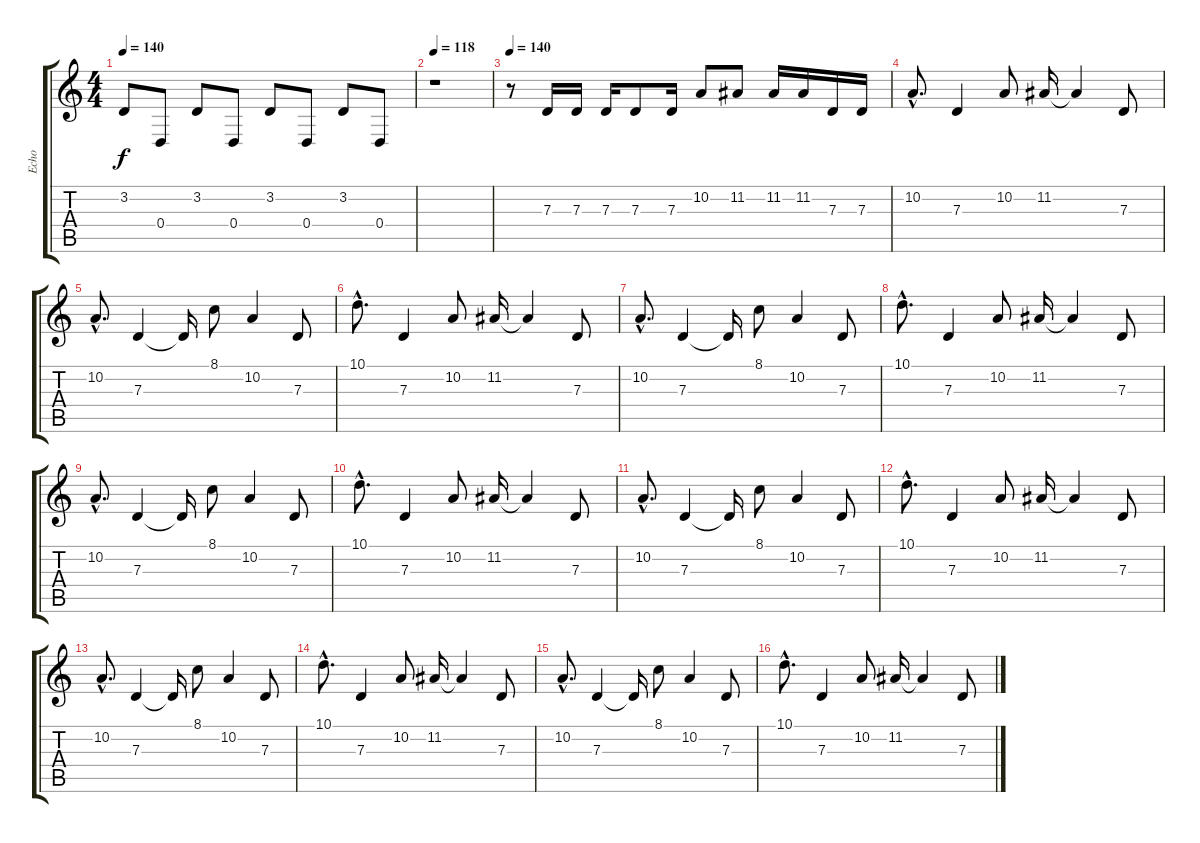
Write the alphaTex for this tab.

\track ("Echo" "Echo") {instrument fx7echoes}
\staff {score tabs}
\tuning (E4 B3 G3 D3 A2 D2) {hide}
\ts (4 4)
\tempo 140
\clef g2
\ks c
3.2.8{dy f} 0.4.8 3.2.8 0.4.8 3.2.8 0.4.8 3.2.8 0.4.8 |
\tempo 118
r.1 |
\tempo 140
r.8{instrument lead2sawtooth} 7.3.16 7.3.16 7.3.16 7.3.8 7.3.16 10.2.8 11.2.8 11.2.16 11.2.16 7.3.16 7.3.16 |
10.2{hac}.8{d volume 10 instrument fx7echoes} 7.3.4 10.2.8 11.2.16 11.2{t}.4 7.3.8 |
10.2{hac}.8{d} 7.3.4 7.3{t}.16 8.1.8 10.2.4 7.3.8 |
10.1{hac}.8{d} 7.3.4 10.2.8 11.2.16 11.2{t}.4 7.3.8 |
10.2{hac}.8{d} 7.3.4 7.3{t}.16 8.1.8 10.2.4 7.3.8 |
10.1{hac}.8{d} 7.3.4 10.2.8 11.2.16 11.2{t}.4 7.3.8 |
10.2{hac}.8{d} 7.3.4 7.3{t}.16 8.1.8 10.2.4 7.3.8 |
10.1{hac}.8{d} 7.3.4 10.2.8 11.2.16 11.2{t}.4 7.3.8 |
10.2{hac}.8{d} 7.3.4 7.3{t}.16 8.1.8 10.2.4 7.3.8 |
10.1{hac}.8{d} 7.3.4 10.2.8 11.2.16 11.2{t}.4 7.3.8 |
10.2{hac}.8{d} 7.3.4 7.3{t}.16 8.1.8 10.2.4 7.3.8 |
10.1{hac}.8{d} 7.3.4 10.2.8 11.2.16 11.2{t}.4 7.3.8 |
10.2{hac}.8{d} 7.3.4 7.3{t}.16 8.1.8 10.2.4 7.3.8 |
10.1{hac}.8{d} 7.3.4 10.2.8 11.2.16 11.2{t}.4 7.3.8
